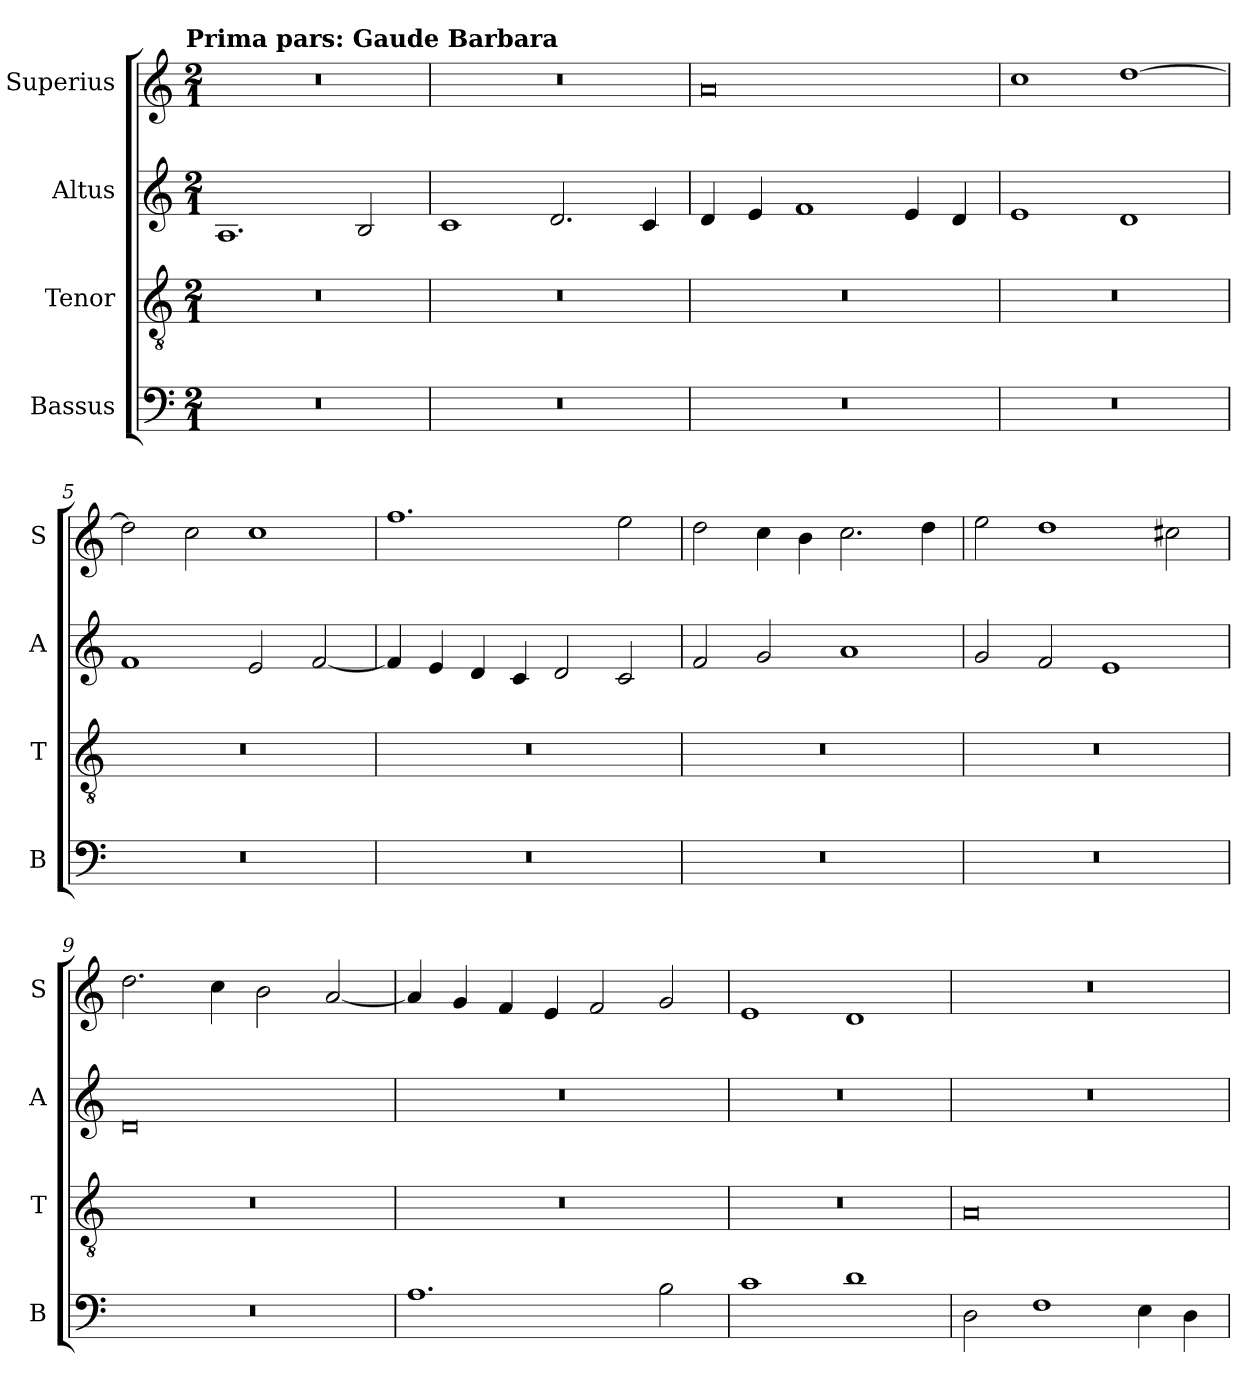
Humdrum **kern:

**kern	**kern	**kern	**kern
*part4	*part3	*part2	*part1
*staff4	*staff3	*staff2	*staff1
*I"Bassus	*I"Tenor	*I"Altus	*I"Superius
*I'B	*I'T	*I'A	*I'S
*clefF4	*clefGv2	*clefG2	*clefG2
*k[]	*k[]	*k[]	*k[]
*C:	*C:	*C:	*C:
!!LO:TX:omd:t=Prima pars&colon; Gaude Barbara
*M2/1	*M2/1	*M2/1	*M2/1
=1	=1	=1	=1
0r	0r	1.A	0r
.	.	2B	.
=2	=2	=2	=2
0r	0r	1c	0r
.	.	2.d	.
.	.	4c	.
=3	=3	=3	=3
0r	0r	4d	0a
.	.	4e	.
.	.	1f	.
.	.	4e	.
.	.	4d	.
=4	=4	=4	=4
0r	0r	1e	1cc
.	.	1d	[1dd
=5	=5	=5	=5
0r	0r	1f	2dd]
.	.	.	2cc
.	.	2e	1cc
.	.	[2f	.
=6	=6	=6	=6
0r	0r	4f]	1.ff
.	.	4e	.
.	.	4d	.
.	.	4c	.
.	.	2d	.
.	.	2c	2ee
=7	=7	=7	=7
0r	0r	2f	2dd
.	.	2g	4cc
.	.	.	4b
.	.	1a	2.cc
.	.	.	4dd
=8	=8	=8	=8
0r	0r	2g	2ee
.	.	2f	1dd
.	.	1e	.
.	.	.	2cc#X
=9	=9	=9	=9
0r	0r	0d	2.dd
.	.	.	4cc
.	.	.	2b
.	.	.	[2a
=10	=10	=10	=10
1.A	0r	0r	4a]
.	.	.	4g
.	.	.	4f
.	.	.	4e
.	.	.	2f
2B	.	.	2g
=11	=11	=11	=11
1c	0r	0r	1e
1d	.	.	1d
=12	=12	=12	=12
2D	0A	0r	0r
1F	.	.	.
4E	.	.	.
4D	.	.	.
=	=	=	=
*-	*-	*-	*-
